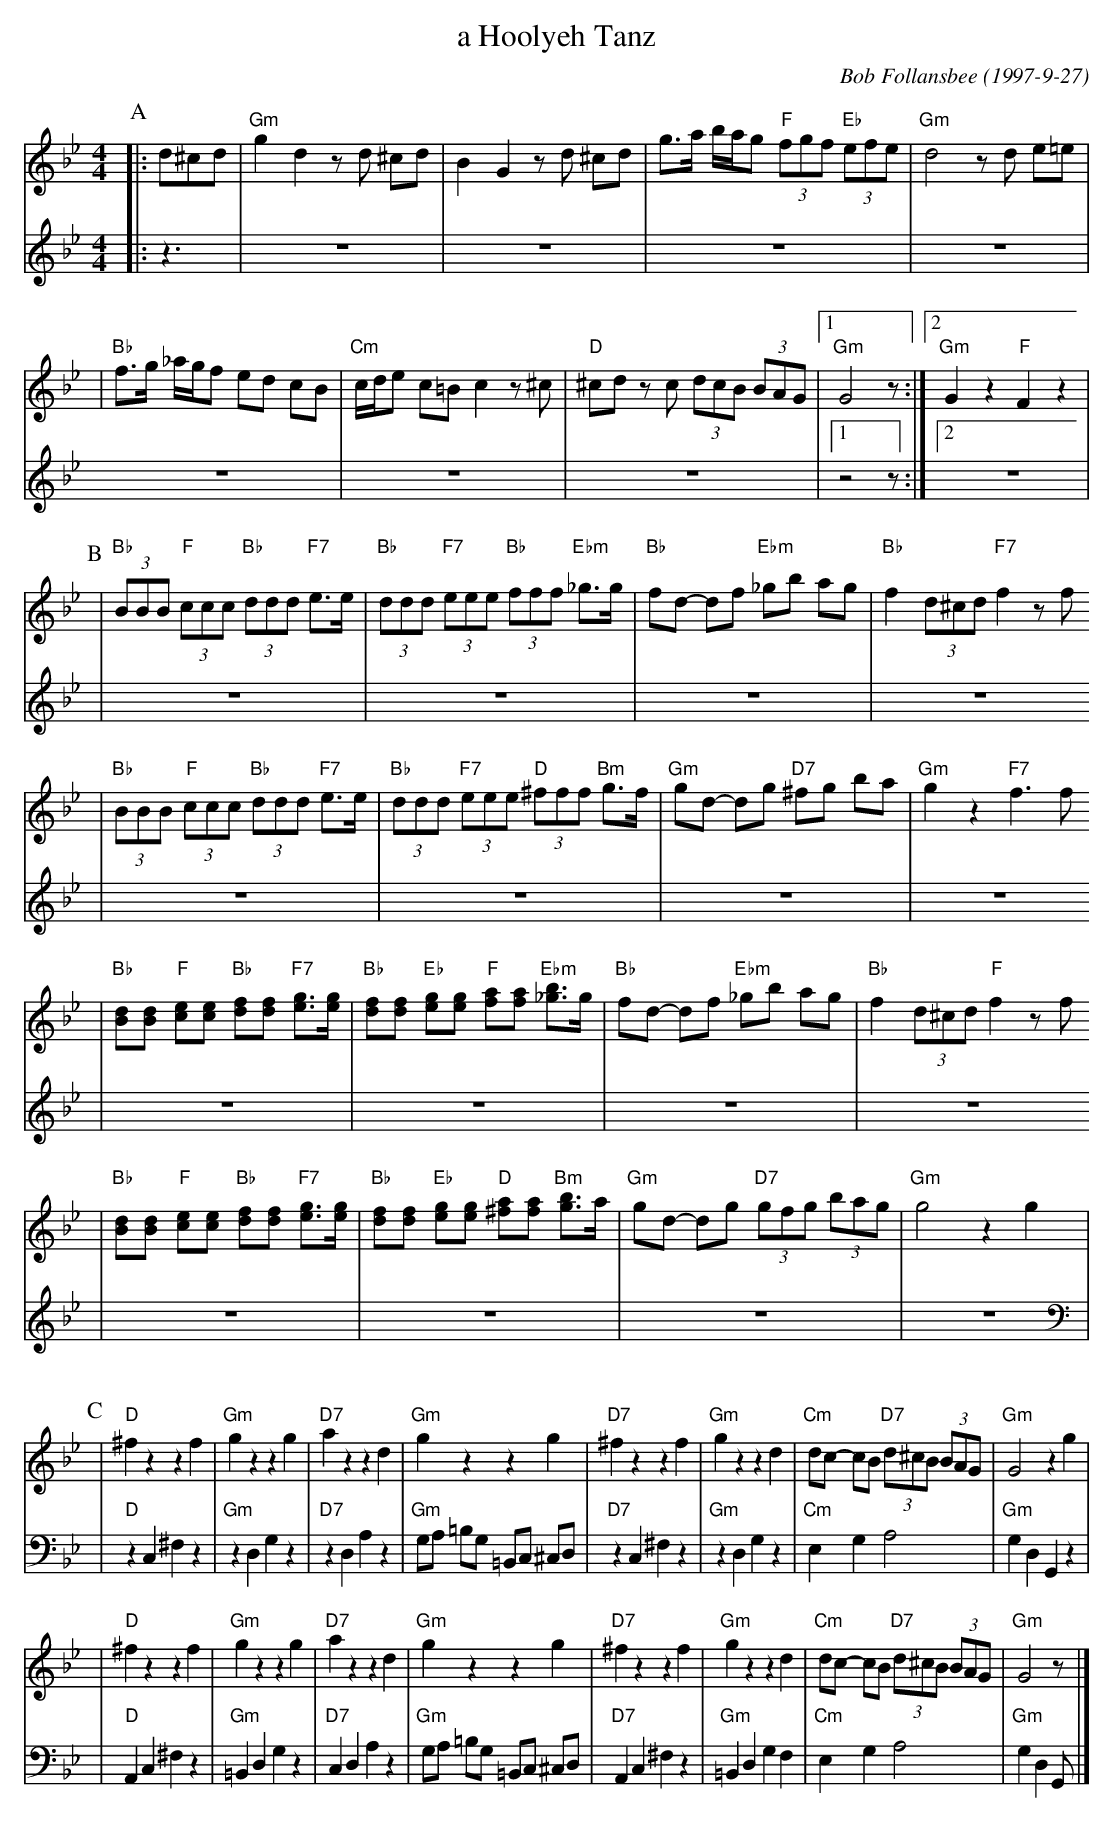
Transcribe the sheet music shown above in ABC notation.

X:1
T: a Hoolyeh Tanz
C: Bob Follansbee (1997-9-27)
M: 4/4
L: 1/8
K: Gm
P: A
V:1
|:d^cd \
| "Gm"g2 d2 zd ^cd | B2 G2 zd ^cd \
| g>a b/a/g  "F"(3fgf "Eb" (3efe | "Gm"d4 zd e=e |
| "Bb"f>g _a/g/f ed cB | "Cm"c/d/e c=B c2 z^c \
| "D"^cd zc (3dcB (3BAG |1 "Gm"G4 z :|2 "Gm"G2 z2 "F"F2 z2 |
V:2
|:z3|Z7|[1z4 z:|[2Z|
P: B
V:1
| "Bb"(3BBB "F"(3ccc "Bb"(3ddd "F7"e>e | "Bb"(3ddd "F7"(3eee "Bb"(3fff "Ebm"_g>g \
| "Bb"fd- df "Ebm"_gb ag | "Bb"f2 (3d^cd "F7"f2 zf
| "Bb"(3BBB "F"(3ccc "Bb"(3ddd "F7"e>e | "Bb"(3ddd "F7"(3eee "D"(3^fff "Bm"g>f \
| "Gm"gd- dg "D7"^fg ba | "Gm"g2 z2 "F7"f3 f
| "Bb"[dB][dB] "F"[ec][ec] "Bb"[fd][fd] "F7"[ge]>[ge] \
| "Bb"[fd][fd] "Eb"[ge][ge] "F"[af][af] "Ebm"[b_g]>g \
| "Bb"fd- df "Ebm"_gb ag | "Bb"f2 (3d^cd "F"f2 zf
| "Bb"[dB][dB] "F"[ec][ec] "Bb"[fd][fd] "F7"[ge]>[ge] \
| "Bb"[fd][fd] "Eb"[ge][ge] "D"[a^f][af] "Bm"[bg]>a \
| "Gm"gd- dg "D7"(3gfg  (3bag | "Gm"g4 z2 g2 |
V:2
|Z16|
P: C
V: 1
|  "D"^f2 z2 z2 f2 | "Gm"g2 z2 z2 g2 | "D7"a2 z2 z2 d2 | "Gm"g2 z2 z2 g2 \
| "D7"^f2 z2 z2 f2 | "Gm"g2 z2 z2 d2 | "Cm"dc- cB "D7"(3d^cB (3BAG | "Gm"G4 z2 g2 |
|  "D"^f2 z2 z2 f2 | "Gm"g2 z2 z2 g2 | "D7"a2 z2 z2 d2 | "Gm"g2 z2 z2 g2 \
| "D7"^f2 z2 z2 f2 | "Gm"g2 z2 z2 d2 | "Cm"dc- cB "D7"(3d^cB (3BAG | "Gm"G4 z |]
V: 2 clef=bass middle=d
|  "D"z2 c2 ^f2 z2 | "Gm"z2 d2 g2 z2 | "D7"z2 d2 a2 z2 | "Gm"ga =bg =Bc ^cd \
| "D7"z2 c2 ^f2 z2 | "Gm"z2 d2 g2 z2 | "Cm"e2 g2 a4 | "Gm"g2 d2 G2 z2 |
|  "D"A2 c2 ^f2 z2 | "Gm"=B2 d2 g2 z2 | "D7"c2 d2 a2 z2 | "Gm"ga =bg =Bc ^cd \
| "D7"A2 c2 ^f2 z2 | "Gm"=B2 d2 g2 f2 | "Cm"e2 g2 a4 | "Gm"g2 d2 G |]
